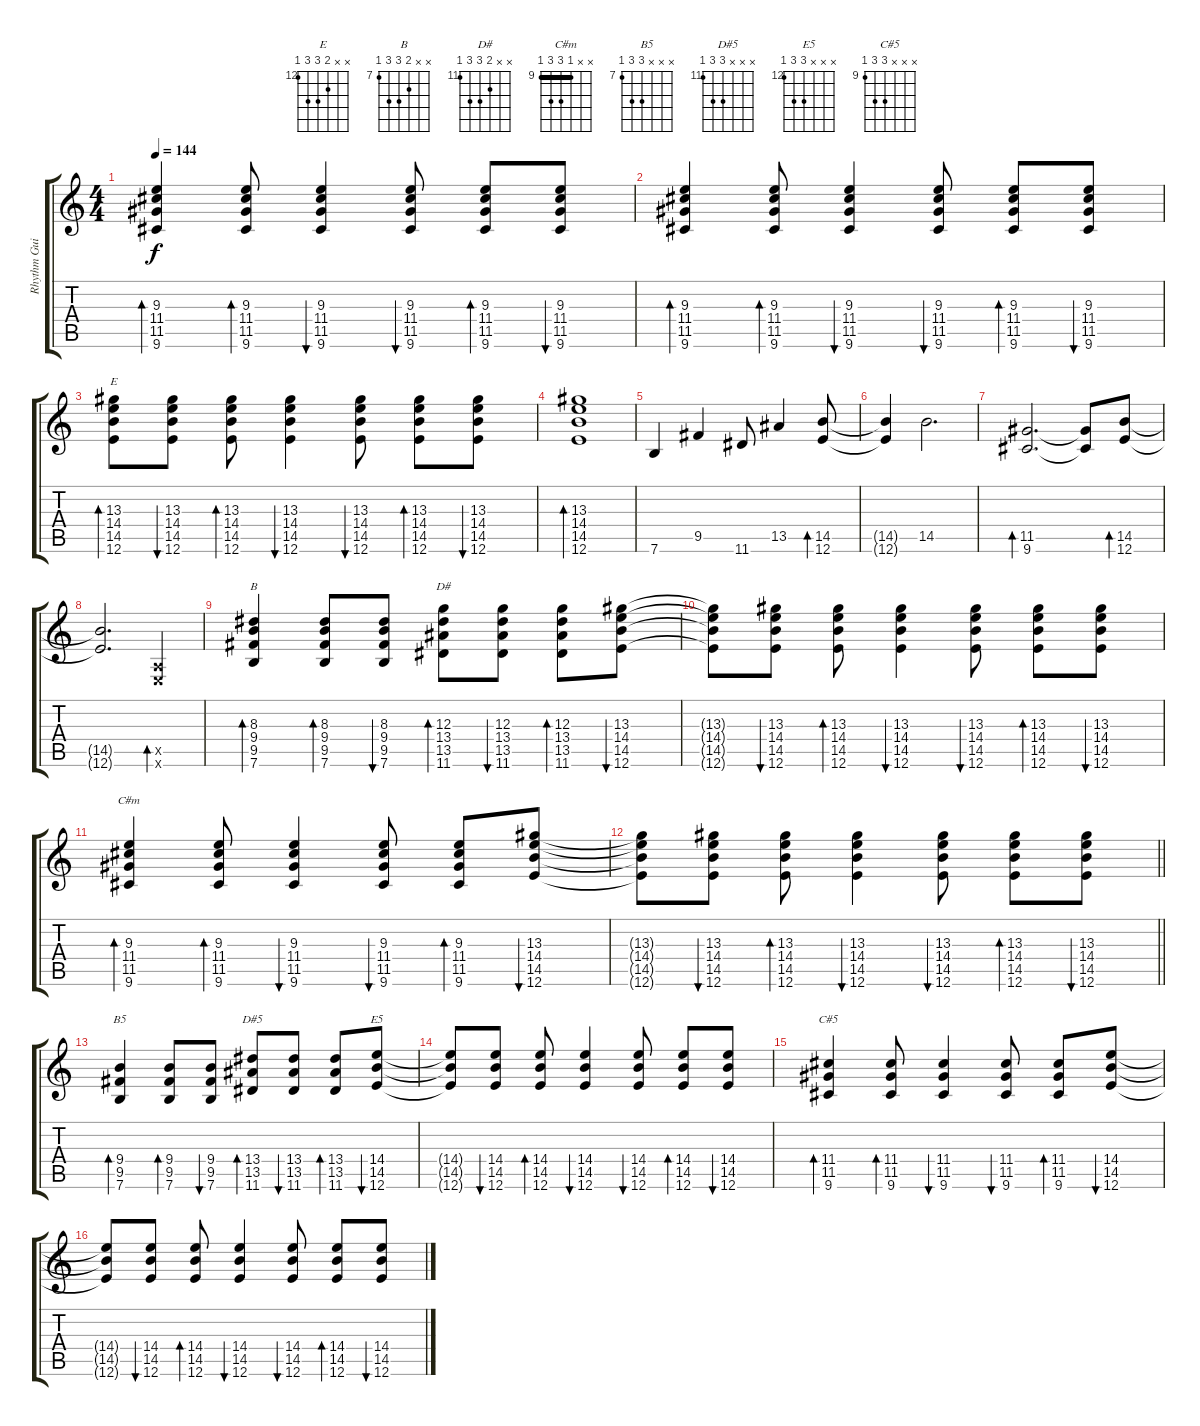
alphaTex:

\track ("Rhythm Guitar" "Rhythm Gui") {instrument overdrivenguitar}
\staff {score tabs}
\tuning (E4 B3 G3 D3 A2 E2) {hide}
\chord ("E" x x 13 14 14 12) {firstfret 12}
\chord ("B" x x 8 9 9 7) {firstfret 7}
\chord ("D#" x x 12 13 13 11) {firstfret 11}
\chord ("C#m" x x 9 11 11 9) {firstfret 9 barre 9}
\chord ("B5" x x x 9 9 7) {firstfret 7}
\chord ("D#5" x x x 13 13 11) {firstfret 11}
\chord ("E5" x x x 14 14 12) {firstfret 12}
\chord ("C#5" x x x 11 11 9) {firstfret 9}
\ts (4 4)
\tempo 144
\clef g2
\ks c
(9.3 11.4 11.5 9.6).4{bd 30 dy f} (9.3 11.4 11.5 9.6).8{bd 30} (9.3 11.4 11.5 9.6).4{bu 30} (9.3 11.4 11.5 9.6).8{bu 30} (9.3 11.4 11.5 9.6).8{bd 30} (9.3 11.4 11.5 9.6).8{bu 30} |
(9.3 11.4 11.5 9.6).4{bd 30} (9.3 11.4 11.5 9.6).8{bd 30} (9.3 11.4 11.5 9.6).4{bu 30} (9.3 11.4 11.5 9.6).8{bu 30} (9.3 11.4 11.5 9.6).8{bd 30} (9.3 11.4 11.5 9.6).8{bu 30} |
(13.3 14.4 14.5 12.6).8{bd 30 ch "E"} (13.3 14.4 14.5 12.6).8{bu 30} (13.3 14.4 14.5 12.6).8{bd 30} (13.3 14.4 14.5 12.6).4{bu 30} (13.3 14.4 14.5 12.6).8{bu 30} (13.3 14.4 14.5 12.6).8{bd 30} (13.3 14.4 14.5 12.6).8{bu 30} |
(13.3 14.4 14.5 12.6).1{bd 30} |
7.6.4 9.5.4 11.6.8 13.5.4 (14.5 12.6).8{bd 30} |
(14.5{t} 12.6{t}).4 14.5.2{d} |
(11.5 9.6).2{d bd 30} (11.5{t} 9.6{t}).8 (14.5 12.6).8{bd 30} |
(14.5{t} 12.6{t}).2{d} (0.5{x} 0.6{x}).4{bd 30} |
(8.3 9.4 9.5 7.6).4{bd 30 ch "B"} (8.3 9.4 9.5 7.6).8{bd 30} (8.3 9.4 9.5 7.6).8{bu 30} (12.3 13.4 13.5 11.6).8{bd 30 ch "D#"} (12.3 13.4 13.5 11.6).8{bu 30} (12.3 13.4 13.5 11.6).8{bd 30} (13.3 14.4 14.5 12.6).8{bu 30} |
(13.3{t} 14.4{t} 14.5{t} 12.6{t}).8 (13.3 14.4 14.5 12.6).8{bu 30} (13.3 14.4 14.5 12.6).8{bd 30} (13.3 14.4 14.5 12.6).4{bu 30} (13.3 14.4 14.5 12.6).8{bu 30} (13.3 14.4 14.5 12.6).8{bd 30} (13.3 14.4 14.5 12.6).8{bu 30} |
(9.3 11.4 11.5 9.6).4{bd 30 ch "C#m"} (9.3 11.4 11.5 9.6).8{bd 30} (9.3 11.4 11.5 9.6).4{bu 30} (9.3 11.4 11.5 9.6).8{bu 30} (9.3 11.4 11.5 9.6).8{bd 30} (13.3 14.4 14.5 12.6).8{bu 30} |
\barLineRight lightlight
(13.3{t} 14.4{t} 14.5{t} 12.6{t}).8 (13.3 14.4 14.5 12.6).8{bu 30} (13.3 14.4 14.5 12.6).8{bd 30} (13.3 14.4 14.5 12.6).4{bu 30} (13.3 14.4 14.5 12.6).8{bu 30} (13.3 14.4 14.5 12.6).8{bd 30} (13.3 14.4 14.5 12.6).8{bu 30} |
(9.4 9.5 7.6).4{bd 30 ch "B5"} (9.4 9.5 7.6).8{bd 30} (9.4 9.5 7.6).8{bu 30} (13.4 13.5 11.6).8{bd 30 ch "D#5"} (13.4 13.5 11.6).8{bu 30} (13.4 13.5 11.6).8{bd 30} (14.4 14.5 12.6).8{bu 30 ch "E5"} |
(14.4{t} 14.5{t} 12.6{t}).8 (14.4 14.5 12.6).8{bu 30} (14.4 14.5 12.6).8{bd 30} (14.4 14.5 12.6).4{bu 30} (14.4 14.5 12.6).8{bu 30} (14.4 14.5 12.6).8{bd 30} (14.4 14.5 12.6).8{bu 30} |
(11.4 11.5 9.6).4{bd 30 ch "C#5"} (11.4 11.5 9.6).8{bd 30} (11.4 11.5 9.6).4{bu 30} (11.4 11.5 9.6).8{bu 30} (11.4 11.5 9.6).8{bd 30} (14.4 14.5 12.6).8{bu 30} |
(14.4{t} 14.5{t} 12.6{t}).8 (14.4 14.5 12.6).8{bu 30} (14.4 14.5 12.6).8{bd 30} (14.4 14.5 12.6).4{bu 30} (14.4 14.5 12.6).8{bu 30} (14.4 14.5 12.6).8{bd 30} (14.4 14.5 12.6).8{bu 30}
